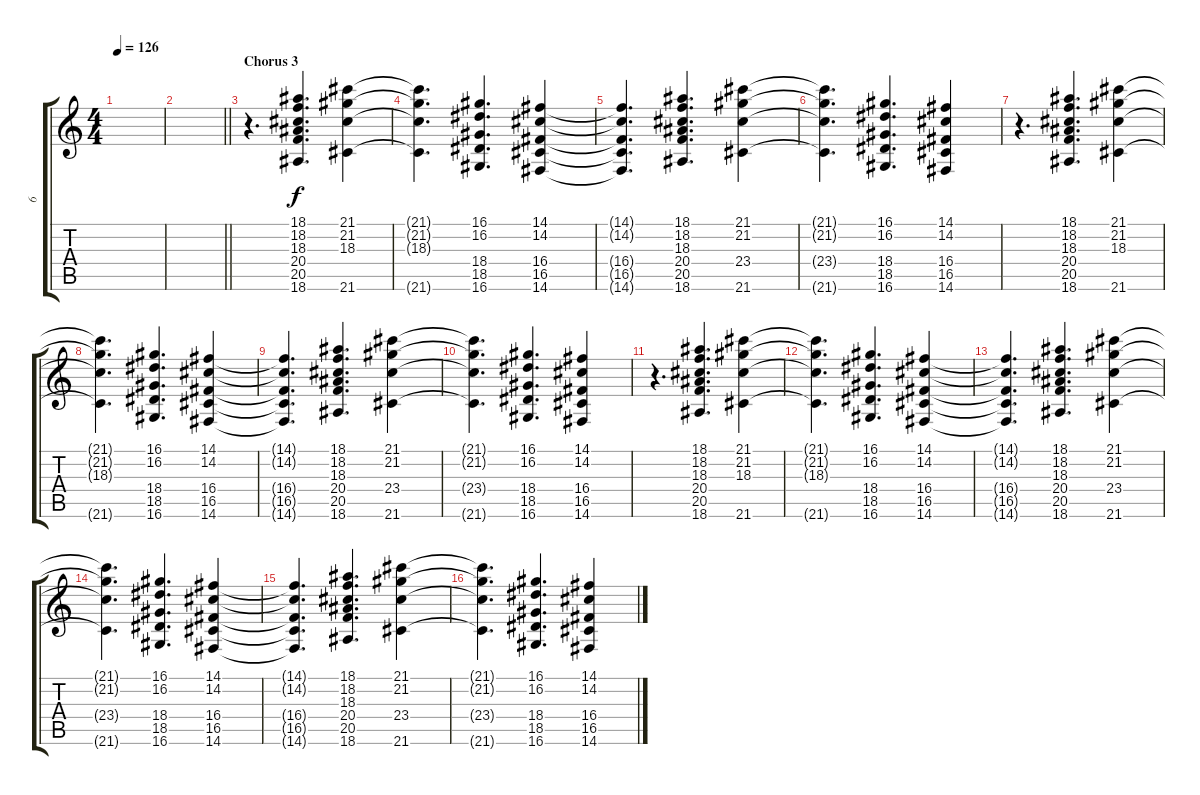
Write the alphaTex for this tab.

\track ("6" "6") {instrument pad1newage}
\staff {score tabs}
\tuning (E4 B3 G3 D3 A2 E2) {hide}
\ts (4 4)
\tempo 126
\clef g2
\ks c
|
\barLineRight lightlight
|
\section ("" "Chorus 3")
r.4{d} (18.1 18.2 18.3 20.4 20.5 18.6).4{d} (21.1 21.2 18.3 21.6).4 |
(21.1{t} 21.2{t} 18.3{t} 21.6{t}).4{d} (16.1 16.2 18.4 18.5 16.6).4{d} (14.1 14.2 16.4 16.5 14.6).4 |
(14.1{t} 14.2{t} 16.4{t} 16.5{t} 14.6{t}).4{d} (18.1 18.2 18.3 20.4 20.5 18.6).4{d} (21.1 21.2 23.4 21.6).4 |
(21.1{t} 21.2{t} 23.4{t} 21.6{t}).4{d} (16.1 16.2 18.4 18.5 16.6).4{d} (14.1 14.2 16.4 16.5 14.6).4 |
r.4{d} (18.1 18.2 18.3 20.4 20.5 18.6).4{d} (21.1 21.2 18.3 21.6).4 |
(21.1{t} 21.2{t} 18.3{t} 21.6{t}).4{d} (16.1 16.2 18.4 18.5 16.6).4{d} (14.1 14.2 16.4 16.5 14.6).4 |
(14.1{t} 14.2{t} 16.4{t} 16.5{t} 14.6{t}).4{d} (18.1 18.2 18.3 20.4 20.5 18.6).4{d} (21.1 21.2 23.4 21.6).4 |
(21.1{t} 21.2{t} 23.4{t} 21.6{t}).4{d} (16.1 16.2 18.4 18.5 16.6).4{d} (14.1 14.2 16.4 16.5 14.6).4 |
r.4{d} (18.1 18.2 18.3 20.4 20.5 18.6).4{d} (21.1 21.2 18.3 21.6).4 |
(21.1{t} 21.2{t} 18.3{t} 21.6{t}).4{d} (16.1 16.2 18.4 18.5 16.6).4{d} (14.1 14.2 16.4 16.5 14.6).4 |
(14.1{t} 14.2{t} 16.4{t} 16.5{t} 14.6{t}).4{d} (18.1 18.2 18.3 20.4 20.5 18.6).4{d} (21.1 21.2 23.4 21.6).4 |
(21.1{t} 21.2{t} 23.4{t} 21.6{t}).4{d} (16.1 16.2 18.4 18.5 16.6).4{d} (14.1 14.2 16.4 16.5 14.6).4 |
(14.1{t} 14.2{t} 16.4{t} 16.5{t} 14.6{t}).4{d} (18.1 18.2 18.3 20.4 20.5 18.6).4{d} (21.1 21.2 23.4 21.6).4 |
(21.1{t} 21.2{t} 23.4{t} 21.6{t}).4{d} (16.1 16.2 18.4 18.5 16.6).4{d} (14.1 14.2 16.4 16.5 14.6).4
